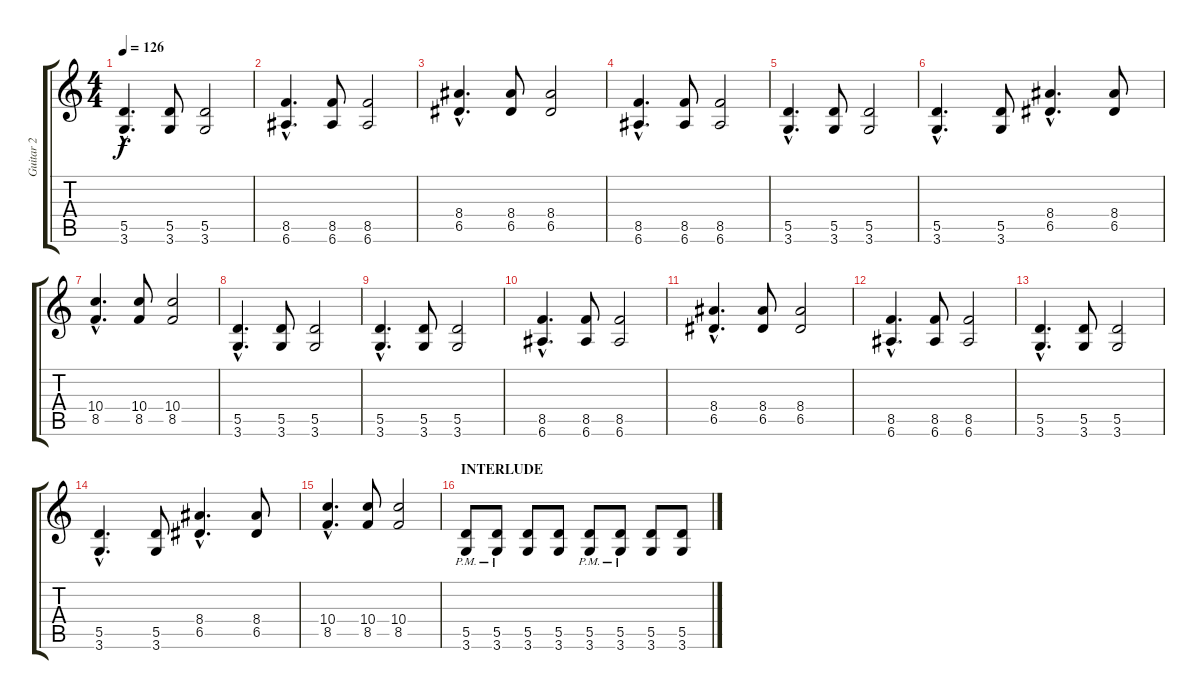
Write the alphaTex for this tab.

\track ("Guitar 2" "Guitar 2") {instrument distortionguitar}
\staff {score tabs}
\tuning (E4 B3 G3 D3 A2 E2) {hide}
\ts (4 4)
\tempo 126
\clef g2
\ks c
(5.5{hac} 3.6{hac}).4{d dy f} (5.5 3.6).8 (5.5 3.6).2 |
(8.5{hac} 6.6{hac}).4{d} (8.5 6.6).8 (8.5 6.6).2 |
(8.4{hac} 6.5{hac}).4{d} (8.4 6.5).8 (8.4 6.5).2 |
(8.5{hac} 6.6{hac}).4{d} (8.5 6.6).8 (8.5 6.6).2 |
(5.5{hac} 3.6{hac}).4{d} (5.5 3.6).8 (5.5 3.6).2 |
(5.5{hac} 3.6{hac}).4{d} (5.5 3.6).8 (8.4{hac} 6.5{hac}).4{d} (8.4 6.5).8 |
(10.4{hac} 8.5{hac}).4{d} (10.4 8.5).8 (10.4 8.5).2 |
(5.5{hac} 3.6{hac}).4{d} (5.5 3.6).8 (5.5 3.6).2 |
(5.5{hac} 3.6{hac}).4{d} (5.5 3.6).8 (5.5 3.6).2 |
(8.5{hac} 6.6{hac}).4{d} (8.5 6.6).8 (8.5 6.6).2 |
(8.4{hac} 6.5{hac}).4{d} (8.4 6.5).8 (8.4 6.5).2 |
(8.5{hac} 6.6{hac}).4{d} (8.5 6.6).8 (8.5 6.6).2 |
(5.5{hac} 3.6{hac}).4{d} (5.5 3.6).8 (5.5 3.6).2 |
(5.5{hac} 3.6{hac}).4{d} (5.5 3.6).8 (8.4{hac} 6.5{hac}).4{d} (8.4 6.5).8 |
(10.4{hac} 8.5{hac}).4{d} (10.4 8.5).8 (10.4 8.5).2 |
\section ("" "INTERLUDE")
(5.5{pm} 3.6{pm}).8 (5.5{pm} 3.6{pm}).8 (5.5 3.6).8 (5.5 3.6).8 (5.5{pm} 3.6{pm}).8 (5.5{pm} 3.6{pm}).8 (5.5 3.6).8 (5.5 3.6).8
